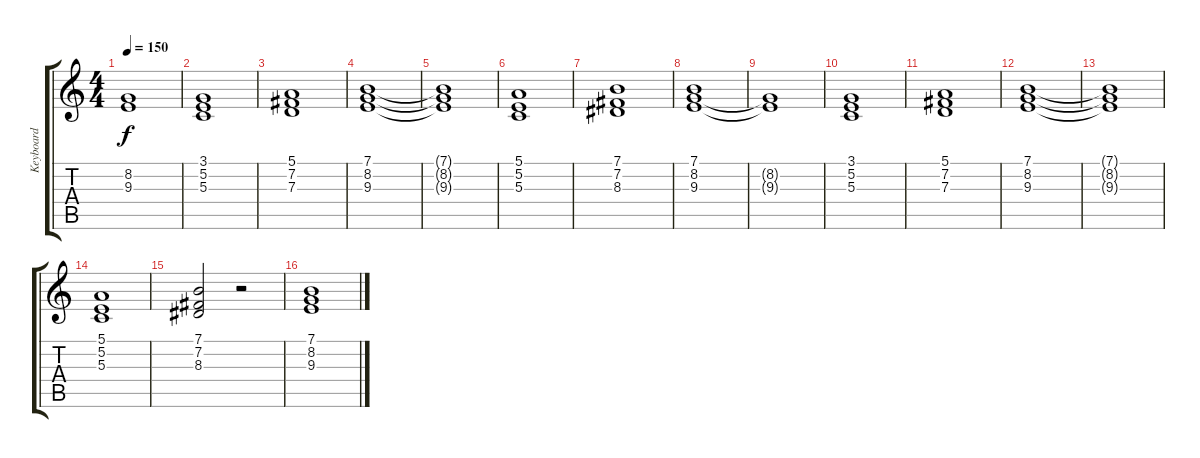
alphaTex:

\track ("Keyboard" "Keyboard") {instrument stringensemble1}
\staff {score tabs}
\tuning (E4 B3 G3 D3 A2 E2) {hide}
\ts (4 4)
\tempo 150
\clef g2
\ks c
(8.2{t} 9.3{t}).1{dy f} |
(3.1 5.2 5.3).1 |
(5.1 7.2 7.3).1 |
(7.1 8.2 9.3).1 |
(7.1{t} 8.2{t} 9.3{t}).1 |
(5.1 5.2 5.3).1 |
(7.1 7.2 8.3).1 |
(7.1 8.2 9.3).1 |
(8.2{t} 9.3{t}).1 |
(3.1 5.2 5.3).1 |
(5.1 7.2 7.3).1 |
(7.1 8.2 9.3).1 |
(7.1{t} 8.2{t} 9.3{t}).1 |
(5.1 5.2 5.3).1 |
(7.1 7.2 8.3).2 r.2 |
(7.1 8.2 9.3).1{volume 4}
